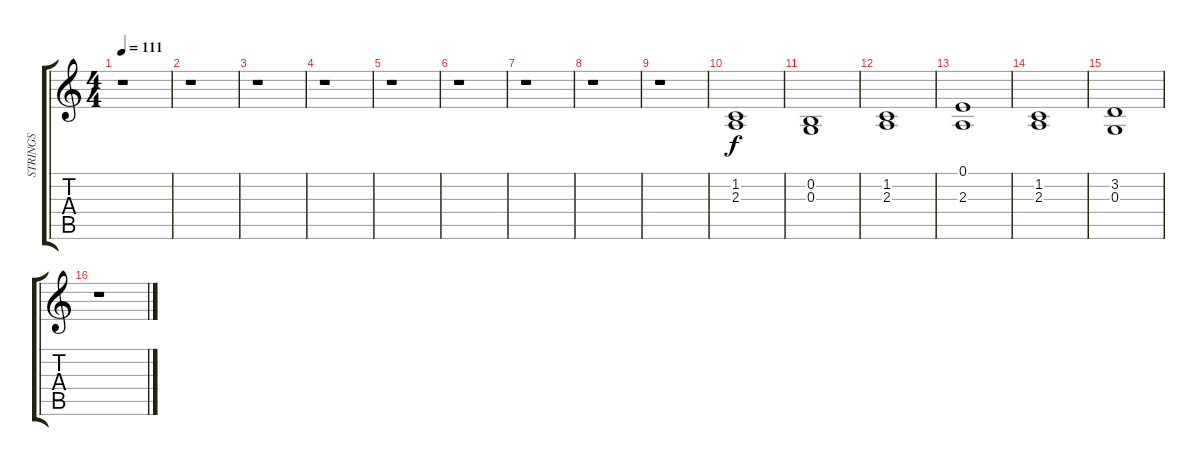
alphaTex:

\track ("STRINGS" "STRINGS") {instrument choiraahs}
\staff {score tabs}
\tuning (E4 B3 G3 D3 A2 E2) {hide}
\ts (4 4)
\tempo 111
\clef g2
\ks c
r.1{dy f} |
r.1 |
r.1 |
r.1 |
r.1 |
r.1 |
r.1 |
r.1 |
r.1 |
(1.2 2.3).1 |
(0.2 0.3).1 |
(1.2 2.3).1 |
(0.1 2.3).1 |
(1.2 2.3).1 |
(3.2 0.3).1 |
r.1
